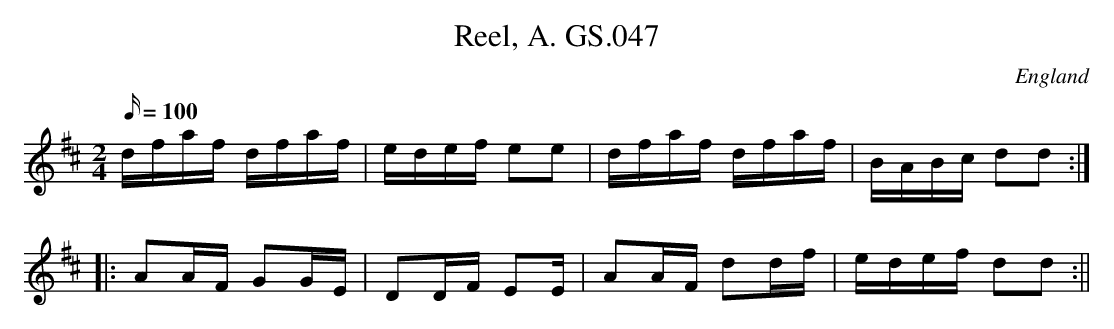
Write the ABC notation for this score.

X:1
T:Reel, A. GS.047
M:2/4
L:1/16
Q:100
O:England
K:D major
dfaf dfaf | edef e2e2 | dfaf dfaf | BABc d2d2 :||:! A2AF G2GE | D2DF E2E
2 | A2AF d2df | edef d2d2 :||
